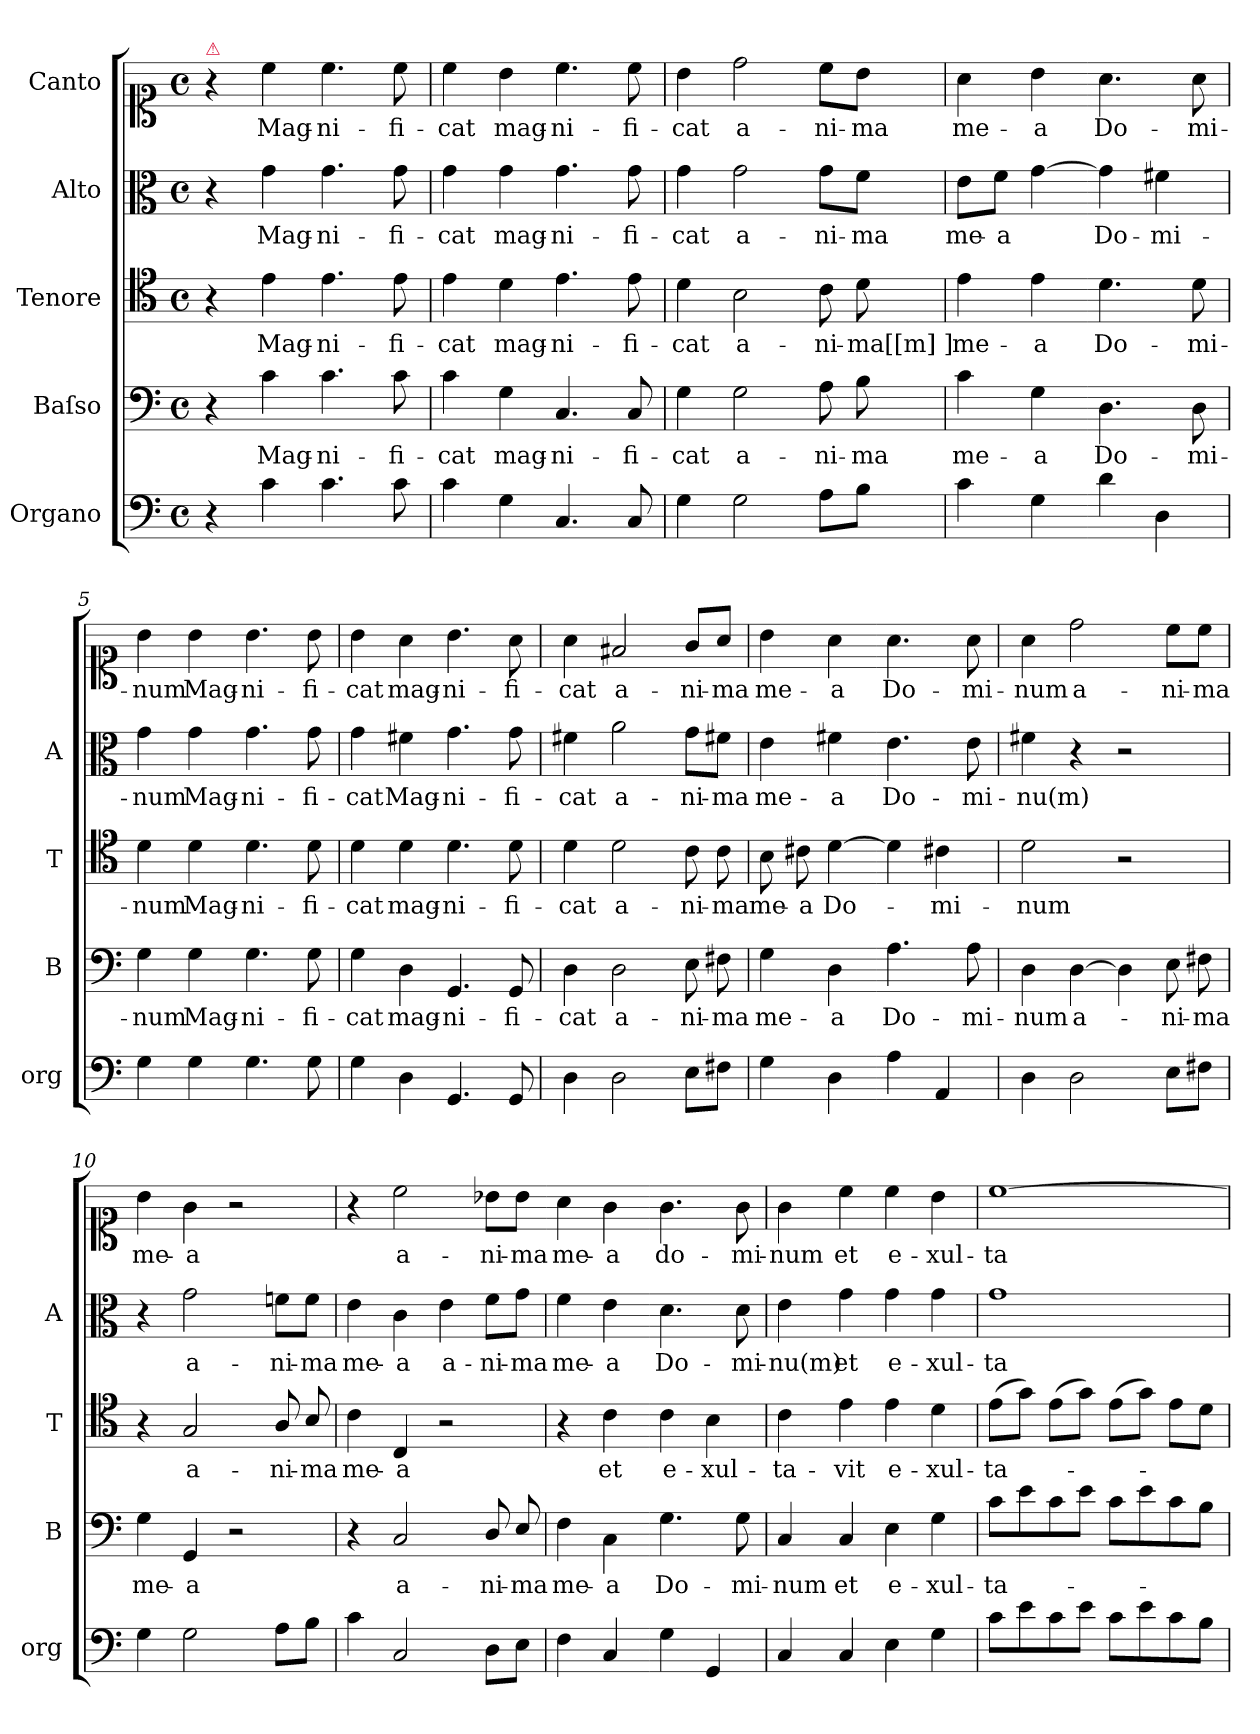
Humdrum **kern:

**kern	**kern	**text	**kern	**text	**kern	**text	**kern	**text
*part5	*part4	*part4	*part3	*part3	*part2	*part2	*part1	*part1
*staff5	*staff4	*staff4	*staff3	*staff3	*staff2	*staff2	*staff1	*staff1
*I"Organo	*I"Baſso	*	*I"Tenore	*	*I"Alto	*	*I"Canto	*
*I'org	*I'B	*	*I'T	*	*I'A	*	*	*
*clefF4	*clefF4	*	*clefC4	*	*clefC3	*	*clefC1	*
*k[]	*k[]	*	*k[]	*	*k[]	*	*k[]	*
*M4/4	*M4/4	*	*M4/4	*	*M4/4	*	*M4/4	*
*met(c)	*met(c)	*	*met(c)	*	*met(c)	*	*met(c)	*
=1	=1	=1	=1	=1	=1	=1	=1	=1
!	!	!	!	!	!	!	!LO:TX:a:color=crimson:t=⚠	!
4r	4r	.	4r	.	4r	.	4r	.
4c\	4c\	Mag-	4e\	Mag-	4g\	Mag-	4cc\	Mag-
4.c\	4.c\	-ni-	4.e\	-ni-	4.g\	-ni-	4.cc\	-ni-
8c\	8c\	-fi-	8e\	-fi-	8g\	-fi-	8cc\	-fi-
=2	=2	=2	=2	=2	=2	=2	=2	=2
4c\	4c\	-cat	4e\	-cat	4g\	-cat	4cc\	-cat
4G\	4G\	mag-	4d\	mag-	4g\	mag-	4b\	mag-
4.C/	4.C/	-ni-	4.e\	-ni-	4.g\	-ni-	4.cc\	-ni-
8C/	8C/	-fi-	8e\	-fi-	8g\	-fi-	8cc\	-fi-
=3	=3	=3	=3	=3	=3	=3	=3	=3
4G\	4G\	-cat	4d\	-cat	4g\	-cat	4b\	-cat
2G\	2G\	a-	2B\	a-	2g\	a-	2dd\	a-
8A\L	8A\	-ni-	8c\	-ni-	8g\L	-ni-	8cc\L	-ni-
8B\J	8B\	-ma	8d\	-ma[[m]]	8f\J	-ma	8b\J	-ma
=4	=4	=4	=4	=4	=4	=4	=4	=4
4c\	4c\	me-	4e\	me-	8e\L	me-	4a\	me-
.	.	.	.	.	8f\J	-a	.	.
4G\	4G\	-a	4e\	-a	[4g\	.	4b\	-a
=-	=-	=-	=-	=-	=-	=-	=-	=-
4d\	4.D\	Do-	4.d\	Do-	4g\]	Do-	4.a\	Do-
4D\	.	.	.	.	4f#X\	-mi-	.	.
.	8D\	-mi-	8d\	-mi-	.	.	8a\	-mi-
=5	=5	=5	=5	=5	=5	=5	=5	=5
4G\	4G\	-num	4d\	-num	4g\	-num	4b\	-num
4G\	4G\	Mag-	4d\	Mag-	4g\	Mag-	4b\	Mag-
4.G\	4.G\	-ni-	4.d\	-ni-	4.g\	-ni-	4.b\	-ni-
8G\	8G\	-fi-	8d\	-fi-	8g\	-fi-	8b\	-fi-
=6	=6	=6	=6	=6	=6	=6	=6	=6
4G\	4G\	-cat	4d\	-cat	4g\	-cat	4b\	-cat
4D\	4D\	mag-	4d\	mag-	4f#X\	Mag-	4a\	mag-
4.GG/	4.GG/	-ni-	4.d\	-ni-	4.g\	-ni-	4.b\	-ni-
8GG/	8GG/	-fi-	8d\	-fi-	8g\	-fi-	8a\	-fi-
=7	=7	=7	=7	=7	=7	=7	=7	=7
4D\	4D\	-cat	4d\	-cat	4f#X\	-cat	4a\	-cat
2D\	2D\	a-	2d\	a-	2a\	a-	2f#X/	a-
8E\L	8E\	-ni-	8c\	-ni-	8g\L	-ni-	8g/L	-ni-
8F#X\J	8F#X\	-ma	8c\	-ma	8f#X\J	-ma	8a/J	-ma
=8	=8	=8	=8	=8	=8	=8	=8	=8
4G\	4G\	me-	8B\	me-	4e\	me-	4b\	me-
.	.	.	8c#X\	-a	.	.	.	.
4D\	4D\	-a	[4d\	Do-	4f#X\	-a	4a\	-a
=-	=-	=-	=-	=-	=-	=-	=-	=-
4A\	4.A\	Do-	4d\]	.	4.e\	Do-	4.a\	Do-
4AA/	.	.	4c#X\	-mi-	.	.	.	.
.	8A\	-mi-	.	.	8e\	-mi-	8a\	-mi-
=9	=9	=9	=9	=9	=9	=9	=9	=9
4D\	4D\	-num	2d\	-num	4f#X\	-nu(m)	4a\	-num
2D\	[4D\	a-	.	.	4r	.	2dd\	a-
.	4D\]	.	2r	.	2r	.	.	.
8E\L	8E\	-ni-	.	.	.	.	8cc\L	-ni-
8F#X\J	8F#X\	-ma	.	.	.	.	8cc\J	-ma
=10	=10	=10	=10	=10	=10	=10	=10	=10
4G\	4G\	me-	4r	.	4r	.	4b\	me-
2G\	4GG/	-a	2G/	-a-	2g\	-a-	4g\	-a
.	2r	.	.	.	.	.	2r	.
8A\L	.	.	8A/	-ni-	8fn\L	-ni-	.	.
8B\J	.	.	8B/	-ma	8f\J	-ma	.	.
=11	=11	=11	=11	=11	=11	=11	=11	=11
4c\	4r	.	4c\	me-	4e\	me-	4r	.
2C/	2C/	a-	4C/	-a	4c\	-a	2cc\	a-
.	.	.	2r	.	4e\	a-	.	.
8D\L	8D/	-ni-	.	.	8f\L	-ni-	8b-X\L	-ni-
8E\J	8E/	-ma	.	.	8g\J	-ma	8b-\J	-ma
=12	=12	=12-	=12	=12-	=12	=12-	=12-	=12-
4F\	4F\	me-	4r	.	4f\	me-	4a\	me-
4C/	4C\	-a	4c\	et	4e\	-a	4g\	-a
=-	=-	=-	=-	=-	=-	=-	=-	=-
4G\	4.G\	Do-	4c\	e-	4.d\	Do-	4.g\	do-
4GG/	.	.	4B\	-xul-	.	.	.	.
.	8G\	-mi-	.	.	8d\	-mi-	8g\	-mi-
=13	=13	=13	=13	=13	=13	=13	=13	=13
4C/	4C/	-num	4c\	-ta-	4e\	-nu(m)	4g\	-num
4C/	4C/	et	4e\	-vit	4g\	et	4cc\	et
4E\	4E\	e-	4e\	e-	4g\	e-	4cc\	e-
4G\	4G\	-xul-	4d\	-xul-	4g\	-xul-	4b\	-xul-
=14	=14	=14	=14	=14	=14	=14	=14	=14
8c\L	8c\L	-ta-	(8e\L	-ta-	1g	-ta-	[1cc	-ta-
8e\	8e\	.	8g\J)	.	.	.	.	.
8c\	8c\	.	(8e\L	.	.	.	.	.
8e\J	8e\J	.	8g\J)	.	.	.	.	.
8c\L	8c\L	.	(8e\L	.	.	.	.	.
8e\	8e\	.	8g\J)	.	.	.	.	.
8c\	8c\	.	8e\L	.	.	.	.	.
8B\J	8B\J	.	8d\J	.	.	.	.	.
=	=	=	=	=	=	=	=	=
*-	*-	*-	*-	*-	*-	*-	*-	*-
